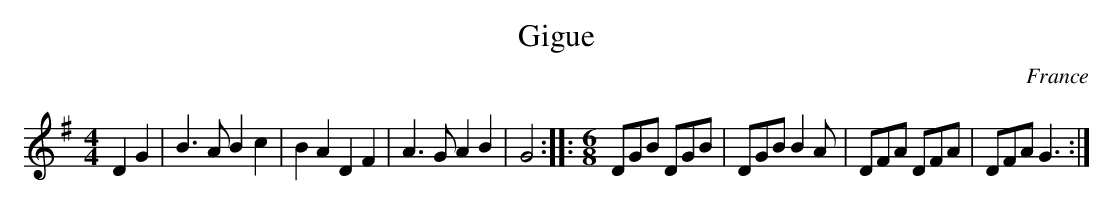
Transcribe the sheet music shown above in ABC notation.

X:1
T:Gigue
M:4/4
O:France
K:G
D2G2|B3A B2c2|B2A2 D2F2|A3G A2B2|G4::\
M:6/8
DGB DGB|DGB B2A|DFA DFA|DFAG3:|
